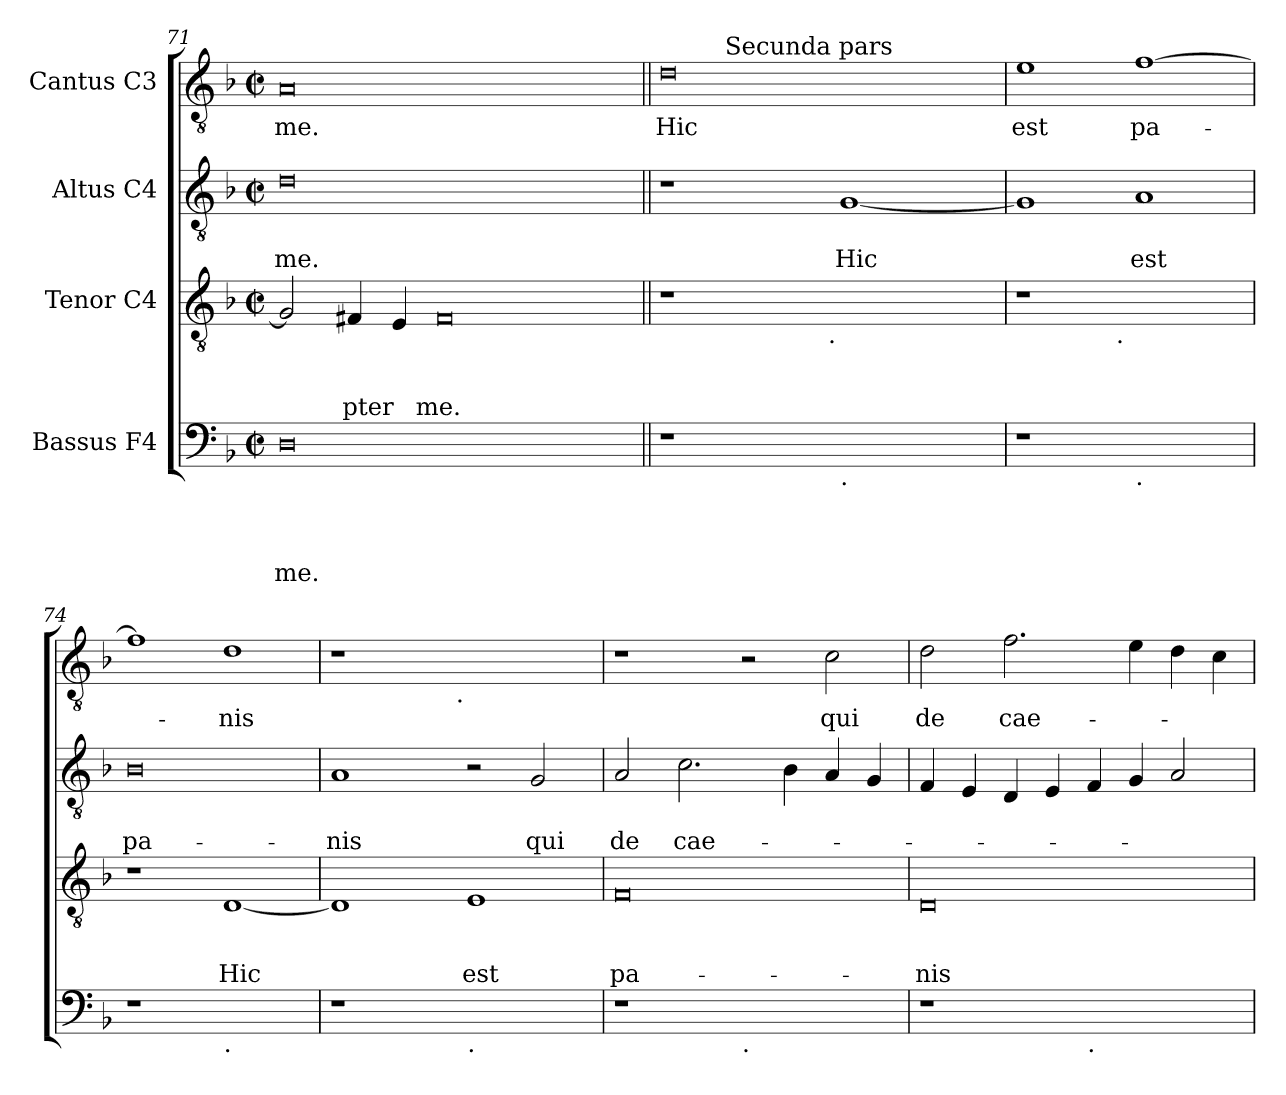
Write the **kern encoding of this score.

**kern	**text	**text	**text	**text	**kern	**text	**text	**text	**kern	**text	**text	**kern	**text
*part4	*part4	*part4	*part4	*part4	*part3	*part3	*part3	*part3	*part2	*part2	*part2	*part1	*part1
*staff4	*staff4	*staff4	*staff4	*staff4	*staff3	*staff3	*staff3	*staff3	*staff2	*staff2	*staff2	*staff1	*staff1
*I"Bassus F4	*	*	*	*	*I"Tenor C4	*	*	*	*I"Altus C4	*	*	*I"Cantus C3	*
*clefF4	*	*	*	*	*clefGv2	*	*	*	*clefGv2	*	*	*clefGv2	*
*k[b-]	*	*	*	*	*k[b-]	*	*	*	*k[b-]	*	*	*k[b-]	*
*F:	*	*	*	*	*F:	*	*	*	*F:	*	*	*F:	*
*M2/2	*	*	*	*	*M2/2	*	*	*	*M2/2	*	*	*M2/2	*
*met(c|)	*	*	*	*	*met(c|)	*	*	*	*met(c|)	*	*	*met(c|)	*
=71	=71	=71	=71	=71	=71	=71	=71	=71	=71	=71	=71	=71	=71
!	!	!	!	!LO:LY:b	!	!	!	!	!	!	!LO:LY:b	!	!LO:LY:b
0D	.	.	.	me.	2G/]	.	.	.	0d	.	me.	0A	me.
!	!	!	!	!	!	!	!	!LO:LY:b	!	!	!	!	!
.	.	.	.	.	4F#X/	.	.	-pter	.	.	.	.	.
.	.	.	.	.	4E/	.	.	.	.	.	.	.	.
!	!	!	!	!	!	!	!	!LO:LY:b	!	!	!	!	!
.	.	.	.	.	0F#	.	.	me.	.	.	.	.	.
1ryy	.	.	.	.	.	.	.	.	1ryy	.	.	1ryy	.
=72||	=72||	=72||	=72||	=72||	=72||	=72||	=72||	=72||	=72||	=72||	=72||	=72||	=72||
!	!	!	!	!	!	!	!	!	!	!	!	!	!LO:LY:b
*	*	*	*	*	*^	*	*	*	*	*	*	*^	*
1r	.	.	.	.	1r	2ryy	.	.	.	1r	.	.	0d	4ryy	Hic
.	.	.	.	.	.	.	.	.	.	.	.	.	.	16ryy	.
!	!	!	!	!	!	!	!	!	!	!	!	!	!	!LO:TX:a:t=Secunda pars	!
.	.	.	.	.	.	.	.	.	.	.	.	.	.	1ryy	.
.	.	.	.	.	.	4...ryy	.	.	.	.	.	.	.	.	.
!	!	!	!	!	!	!LO:TX:b:t=.	!	!	!	!	!	!	!	!	!
.	.	.	.	.	.	1ryy	.	.	.	.	.	.	.	.	.
!LO:TX:b:t=.	!	!	!	!	!	!	!	!	!	!	!	!	!	!	!
!	!	!	!	!	!	!	!	!	!	!	!	!LO:LY:b	!	!	!
1ryy	.	.	.	.	1ryy	.	.	.	.	[<1G	.	Hic	.	.	.
.	.	.	.	.	.	.	.	.	.	.	.	.	.	2ryy	.
.	.	.	.	.	.	.	.	.	.	.	.	.	.	8.ryy	.
.	.	.	.	.	.	32ryy	.	.	.	.	.	.	.	.	.
=73	=73	=73	=73	=73	=73	=73	=73	=73	=73	=73	=73	=73	=73	=73	=73
!	!	!	!	!	!	!	!	!	!	!	!	!	!	!	!LO:LY:b
*	*	*	*	*	*	*	*	*	*	*	*	*	*v	*v	*
1r	.	.	.	.	1r	2...ryy	.	.	.	1G]	.	.	1e	est
!	!	!	!	!	!	!LO:TX:b:t=.	!	!	!	!	!	!	!	!
.	.	.	.	.	.	1ryy	.	.	.	.	.	.	.	.
!LO:TX:b:t=.	!	!	!	!	!	!	!	!	!	!	!	!	!	!
!	!	!	!	!	!	!	!	!	!	!	!	!LO:LY:b	!	!LO:LY:b
1ryy	.	.	.	.	1ryy	.	.	.	.	1A	.	est	[>1f	pa-
.	.	.	.	.	.	16ryy	.	.	.	.	.	.	.	.
=74	=74	=74	=74	=74	=74	=74	=74	=74	=74	=74	=74	=74	=74	=74
!	!	!	!	!	!	!	!	!	!	!	!	!LO:LY:b	!	!
*	*	*	*	*	*v	*v	*	*	*	*	*	*	*	*
1r	.	.	.	.	1r	.	.	.	0B-	.	pa-	1f]	.
!LO:TX:b:t=.	!	!	!	!	!	!	!	!	!	!	!	!	!
!	!	!	!	!	!	!	!	!LO:LY:b	!	!	!	!	!LO:LY:b
1ryy	.	.	.	.	[<1D	.	.	Hic	.	.	.	1d	-nis
=75	=75	=75	=75	=75	=75	=75	=75	=75	=75	=75	=75	=75	=75
!	!	!	!	!	!	!	!	!	!	!	!LO:LY:b	!	!
*	*	*	*	*	*	*	*	*	*	*	*	*^	*
1r	.	.	.	.	1D]	.	.	.	1A	.	-nis	1r	2ryy	.
.	.	.	.	.	.	.	.	.	.	.	.	.	4...ryy	.
!	!	!	!	!	!	!	!	!	!	!	!	!	!LO:TX:b:t=.	!
.	.	.	.	.	.	.	.	.	.	.	.	.	1ryy	.
!LO:TX:b:t=.	!	!	!	!	!	!	!	!	!	!	!	!	!	!
!	!	!	!	!	!	!	!	!LO:LY:b	!	!	!	!	!	!
1ryy	.	.	.	.	1E	.	.	est	2r	.	.	1ryy	.	.
!	!	!	!	!	!	!	!	!	!	!	!LO:LY:b	!	!	!
.	.	.	.	.	.	.	.	.	2G/	.	qui	.	.	.
.	.	.	.	.	.	.	.	.	.	.	.	.	32ryy	.
=76	=76	=76	=76	=76	=76	=76	=76	=76	=76	=76	=76	=76	=76	=76
!	!	!	!	!	!	!	!	!LO:LY:b	!	!	!LO:LY:b	!	!	!
*	*	*	*	*	*	*	*	*	*	*	*	*v	*v	*
1r	.	.	.	.	0F	.	.	pa-	2A/	.	de	1r	.
!	!	!	!	!	!	!	!	!	!	!	!LO:LY:b	!	!
.	.	.	.	.	.	.	.	.	2.c\	.	cae-	.	.
!LO:TX:b:t=.	!	!	!	!	!	!	!	!	!	!	!	!	!
1ryy	.	.	.	.	.	.	.	.	.	.	.	2r	.
.	.	.	.	.	.	.	.	.	4B-\	.	.	.	.
!	!	!	!	!	!	!	!	!	!	!	!	!	!LO:LY:b
.	.	.	.	.	.	.	.	.	4A/	.	.	2c\	qui
.	.	.	.	.	.	.	.	.	4G/	.	.	.	.
!!LO:LB:g=z
=77	=77	=77	=77	=77	=77	=77	=77	=77	=77	=77	=77	=77	=77
!	!	!	!	!	!	!	!	!LO:LY:b	!	!	!	!	!LO:LY:b
1r	.	.	.	.	0D	.	.	-nis	4F/	.	.	2d\	de
.	.	.	.	.	.	.	.	.	4E/	.	.	.	.
!	!	!	!	!	!	!	!	!	!	!	!	!	!LO:LY:b
.	.	.	.	.	.	.	.	.	4D/	.	.	2.f\	cae-
.	.	.	.	.	.	.	.	.	4E/	.	.	.	.
!LO:TX:b:t=.	!	!	!	!	!	!	!	!	!	!	!	!	!
1ryy	.	.	.	.	.	.	.	.	4F/	.	.	.	.
.	.	.	.	.	.	.	.	.	4G/	.	.	4e\	.
.	.	.	.	.	.	.	.	.	2A/	.	.	4d\	.
.	.	.	.	.	.	.	.	.	.	.	.	4c\	.
=	=	=	=	=	=	=	=	=	=	=	=	=	=
*-	*-	*-	*-	*-	*-	*-	*-	*-	*-	*-	*-	*-	*-
